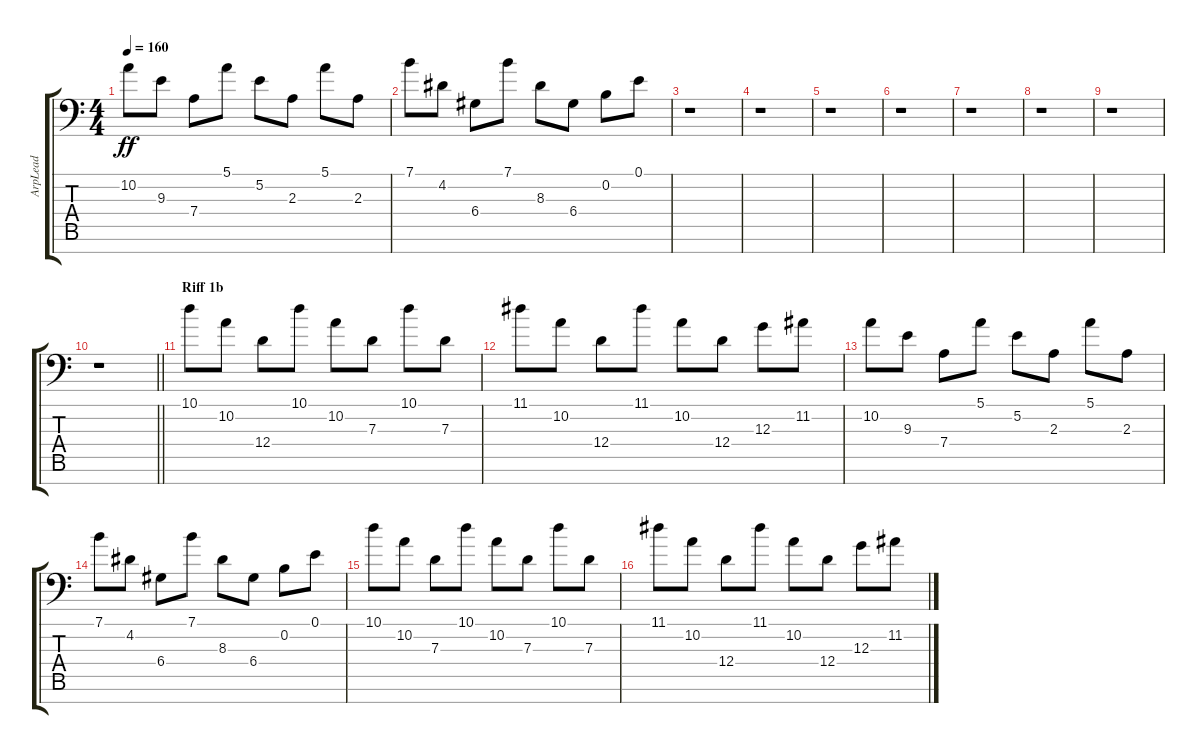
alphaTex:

\track ("ArpLead" "ArpLead") {instrument lead2sawtooth}
\staff {score tabs}
\tuning (E4 B3 G3 D3 A2 E2 C-1) {hide}
\ts (4 4)
\tempo 160
\clef f4
\ks c
10.2.8{dy ff} 9.3.8 7.4.8 5.1.8 5.2.8 2.3.8 5.1.8 2.3.8 |
7.1.8 4.2.8 6.4.8 7.1.8 8.3.8 6.4.8 0.2.8 0.1.8 |
r.1 |
r.1 |
r.1 |
r.1 |
r.1 |
r.1 |
r.1 |
\barLineRight lightlight
r.1 |
\section ("" "Riff 1b")
10.1.8 10.2.8 12.4.8 10.1.8 10.2.8 7.3.8 10.1.8 7.3.8 |
11.1.8 10.2.8 12.4.8 11.1.8 10.2.8 12.4.8 12.3.8 11.2.8 |
10.2.8 9.3.8 7.4.8 5.1.8 5.2.8 2.3.8 5.1.8 2.3.8 |
7.1.8 4.2.8 6.4.8 7.1.8 8.3.8 6.4.8 0.2.8 0.1.8 |
10.1.8 10.2.8 7.3.8 10.1.8 10.2.8 7.3.8 10.1.8 7.3.8 |
11.1.8 10.2.8 12.4.8 11.1.8 10.2.8 12.4.8 12.3.8 11.2.8
